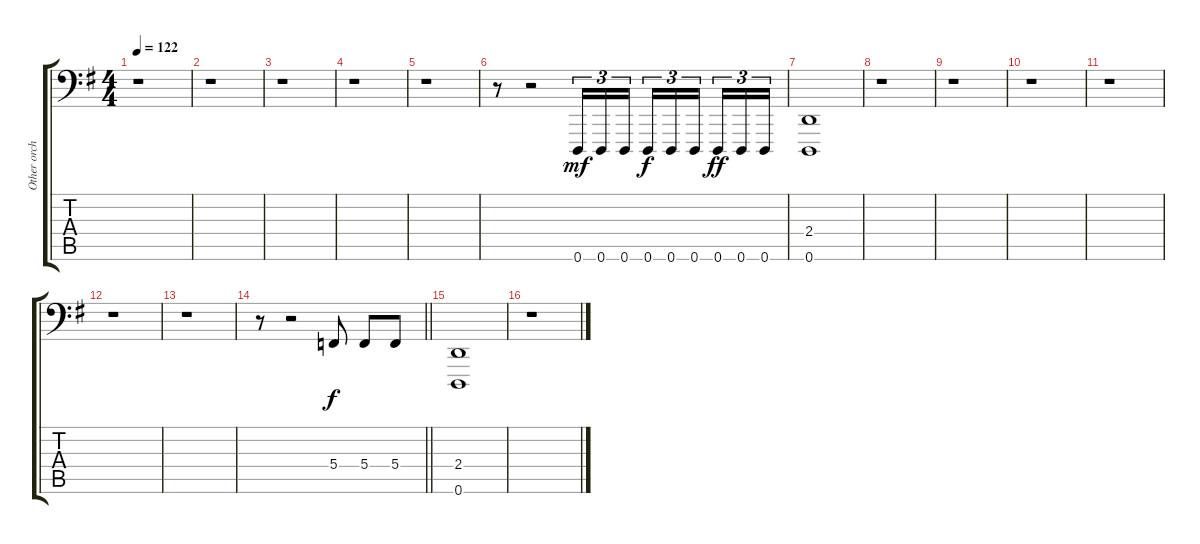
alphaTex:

\track ("Other orchestral" "Other orch") {instrument timpani}
\staff {score tabs}
\tuning (D3 A2 F2 C2 G1 D1) {hide}
\ts (4 4)
\tempo 122
\clef f4
\ks g
r.1{dy ff} |
r.1 |
r.1 |
r.1 |
r.1 |
r.8 r.2 0.6.16{tu (3 2) dy mf} 0.6.16{tu (3 2)} 0.6.16{tu (3 2)} 0.6.16{tu (3 2) dy f} 0.6.16{tu (3 2)} 0.6.16{tu (3 2) beam splitsecondary} 0.6.16{tu (3 2) dy ff} 0.6.16{tu (3 2)} 0.6.16{tu (3 2)} |
(2.4 0.6).1 |
r.1 |
r.1 |
r.1 |
r.1 |
r.1 |
r.1 |
\barLineRight lightlight
r.8 r.2 5.4.8{dy f} 5.4.8 5.4.8 |
(2.4 0.6).1 |
r.1
